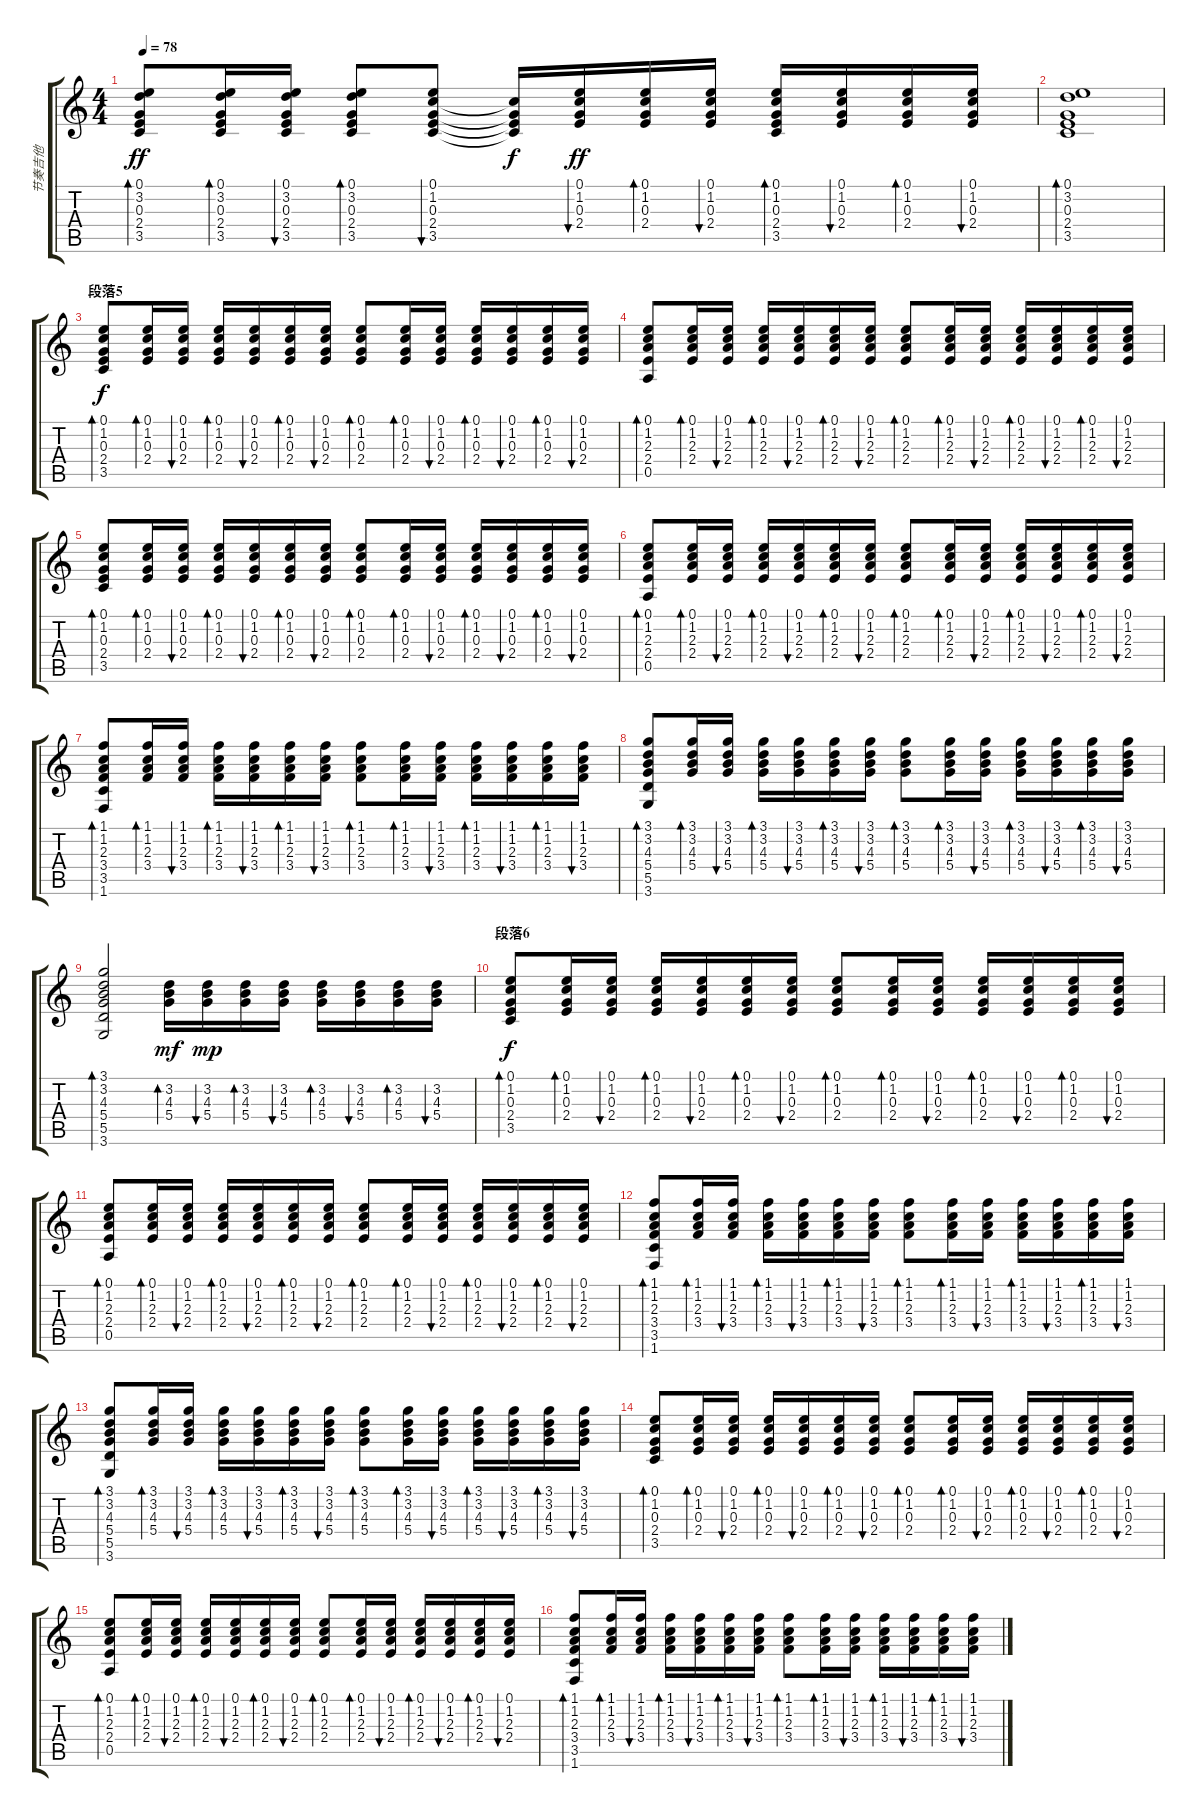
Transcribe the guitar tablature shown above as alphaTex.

\track ("节奏吉他" "节奏吉他") {instrument acousticguitarsteel}
\staff {score tabs}
\tuning (E4 B3 G3 D3 A2 E2) {hide}
\ts (4 4)
\tempo 78
\clef g2
\ks c
(0.1 3.2 0.3 2.4 3.5).8{bd 30 dy ff} (0.1 3.2 0.3 2.4 3.5).16{bd 30} (0.1 3.2 0.3 2.4 3.5).16{bu 30} (0.1 3.2 0.3 2.4 3.5).8{bd 30} (0.1 1.2 0.3 2.4 3.5).8{bu 30} (1.2{t} 0.3{t} 2.4{t} 3.5{t}).16{dy f} (0.1 1.2 0.3 2.4).16{bu 30 dy ff} (0.1 1.2 0.3 2.4).16{bd 30} (0.1 1.2 0.3 2.4).16{bu 30} (0.1 1.2 0.3 2.4 3.5).16{bd 30} (0.1 1.2 0.3 2.4).16{bu 30} (0.1 1.2 0.3 2.4).16{bd 30} (0.1 1.2 0.3 2.4).16{bu 30} |
(0.1 3.2 0.3 2.4 3.5).1{bd 60} |
\section ("" "段落5")
(0.1 1.2 0.3 2.4 3.5).8{bd 30 dy f} (0.1 1.2 0.3 2.4).16{bd 30} (0.1 1.2 0.3 2.4).16{bu 30} (0.1 1.2 0.3 2.4).16{bd 30} (0.1 1.2 0.3 2.4).16{bu 30} (0.1 1.2 0.3 2.4).16{bd 30} (0.1 1.2 0.3 2.4).16{bu 30} (0.1 1.2 0.3 2.4).8{bd 30} (0.1 1.2 0.3 2.4).16{bd 30} (0.1 1.2 0.3 2.4).16{bu 30} (0.1 1.2 0.3 2.4).16{bd 30} (0.1 1.2 0.3 2.4).16{bu 30} (0.1 1.2 0.3 2.4).16{bd 30} (0.1 1.2 0.3 2.4).16{bu 30} |
(0.1 1.2 2.3 2.4 0.5).8{bd 30} (0.1 1.2 2.3 2.4).16{bd 30} (0.1 1.2 2.3 2.4).16{bu 30} (0.1 1.2 2.3 2.4).16{bd 30} (0.1 1.2 2.3 2.4).16{bu 30} (0.1 1.2 2.3 2.4).16{bd 30} (0.1 1.2 2.3 2.4).16{bu 30} (0.1 1.2 2.3 2.4).8{bd 30} (0.1 1.2 2.3 2.4).16{bd 30} (0.1 1.2 2.3 2.4).16{bu 30} (0.1 1.2 2.3 2.4).16{bd 30} (0.1 1.2 2.3 2.4).16{bu 30} (0.1 1.2 2.3 2.4).16{bd 30} (0.1 1.2 2.3 2.4).16{bu 30} |
(0.1 1.2 0.3 2.4 3.5).8{bd 30} (0.1 1.2 0.3 2.4).16{bd 30} (0.1 1.2 0.3 2.4).16{bu 30} (0.1 1.2 0.3 2.4).16{bd 30} (0.1 1.2 0.3 2.4).16{bu 30} (0.1 1.2 0.3 2.4).16{bd 30} (0.1 1.2 0.3 2.4).16{bu 30} (0.1 1.2 0.3 2.4).8{bd 30} (0.1 1.2 0.3 2.4).16{bd 30} (0.1 1.2 0.3 2.4).16{bu 30} (0.1 1.2 0.3 2.4).16{bd 30} (0.1 1.2 0.3 2.4).16{bu 30} (0.1 1.2 0.3 2.4).16{bd 30} (0.1 1.2 0.3 2.4).16{bu 30} |
(0.1 1.2 2.3 2.4 0.5).8{bd 30} (0.1 1.2 2.3 2.4).16{bd 30} (0.1 1.2 2.3 2.4).16{bu 30} (0.1 1.2 2.3 2.4).16{bd 30} (0.1 1.2 2.3 2.4).16{bu 30} (0.1 1.2 2.3 2.4).16{bd 30} (0.1 1.2 2.3 2.4).16{bu 30} (0.1 1.2 2.3 2.4).8{bd 30} (0.1 1.2 2.3 2.4).16{bd 30} (0.1 1.2 2.3 2.4).16{bu 30} (0.1 1.2 2.3 2.4).16{bd 30} (0.1 1.2 2.3 2.4).16{bu 30} (0.1 1.2 2.3 2.4).16{bd 30} (0.1 1.2 2.3 2.4).16{bu 30} |
(1.1 1.2 2.3 3.4 3.5 1.6).8{bd 30} (1.1 1.2 2.3 3.4).16{bd 30} (1.1 1.2 2.3 3.4).16{bu 30} (1.1 1.2 2.3 3.4).16{bd 30} (1.1 1.2 2.3 3.4).16{bu 30} (1.1 1.2 2.3 3.4).16{bd 30} (1.1 1.2 2.3 3.4).16{bu 30} (1.1 1.2 2.3 3.4).8{bd 30} (1.1 1.2 2.3 3.4).16{bd 30} (1.1 1.2 2.3 3.4).16{bu 30} (1.1 1.2 2.3 3.4).16{bd 30} (1.1 1.2 2.3 3.4).16{bu 30} (1.1 1.2 2.3 3.4).16{bd 30} (1.1 1.2 2.3 3.4).16{bu 30} |
(3.1 3.2 4.3 5.4 5.5 3.6).8{bd 30} (3.1 3.2 4.3 5.4).16{bd 30} (3.1 3.2 4.3 5.4).16{bu 30} (3.1 3.2 4.3 5.4).16{bd 30} (3.1 3.2 4.3 5.4).16{bu 30} (3.1 3.2 4.3 5.4).16{bd 30} (3.1 3.2 4.3 5.4).16{bu 30} (3.1 3.2 4.3 5.4).8{bd 30} (3.1 3.2 4.3 5.4).16{bd 30} (3.1 3.2 4.3 5.4).16{bu 30} (3.1 3.2 4.3 5.4).16{bd 30} (3.1 3.2 4.3 5.4).16{bu 30} (3.1 3.2 4.3 5.4).16{bd 30} (3.1 3.2 4.3 5.4).16{bu 30} |
(3.1 3.2 4.3 5.4 5.5 3.6).2{bd 30} (3.2 4.3 5.4).16{bd 30 dy mf} (3.2 4.3 5.4).16{bu 30 dy mp} (3.2 4.3 5.4).16{bd 30} (3.2 4.3 5.4).16{bu 30} (3.2 4.3 5.4).16{bd 30} (3.2 4.3 5.4).16{bu 30} (3.2 4.3 5.4).16{bd 30} (3.2 4.3 5.4).16{bu 30} |
\section ("" "段落6")
(0.1 1.2 0.3 2.4 3.5).8{bd 30 dy f} (0.1 1.2 0.3 2.4).16{bd 30} (0.1 1.2 0.3 2.4).16{bu 30} (0.1 1.2 0.3 2.4).16{bd 30} (0.1 1.2 0.3 2.4).16{bu 30} (0.1 1.2 0.3 2.4).16{bd 30} (0.1 1.2 0.3 2.4).16{bu 30} (0.1 1.2 0.3 2.4).8{bd 30} (0.1 1.2 0.3 2.4).16{bd 30} (0.1 1.2 0.3 2.4).16{bu 30} (0.1 1.2 0.3 2.4).16{bd 30} (0.1 1.2 0.3 2.4).16{bu 30} (0.1 1.2 0.3 2.4).16{bd 30} (0.1 1.2 0.3 2.4).16{bu 30} |
(0.1 1.2 2.3 2.4 0.5).8{bd 30} (0.1 1.2 2.3 2.4).16{bd 30} (0.1 1.2 2.3 2.4).16{bu 30} (0.1 1.2 2.3 2.4).16{bd 30} (0.1 1.2 2.3 2.4).16{bu 30} (0.1 1.2 2.3 2.4).16{bd 30} (0.1 1.2 2.3 2.4).16{bu 30} (0.1 1.2 2.3 2.4).8{bd 30} (0.1 1.2 2.3 2.4).16{bd 30} (0.1 1.2 2.3 2.4).16{bu 30} (0.1 1.2 2.3 2.4).16{bd 30} (0.1 1.2 2.3 2.4).16{bu 30} (0.1 1.2 2.3 2.4).16{bd 30} (0.1 1.2 2.3 2.4).16{bu 30} |
(1.1 1.2 2.3 3.4 3.5 1.6).8{bd 30} (1.1 1.2 2.3 3.4).16{bd 30} (1.1 1.2 2.3 3.4).16{bu 30} (1.1 1.2 2.3 3.4).16{bd 30} (1.1 1.2 2.3 3.4).16{bu 30} (1.1 1.2 2.3 3.4).16{bd 30} (1.1 1.2 2.3 3.4).16{bu 30} (1.1 1.2 2.3 3.4).8{bd 30} (1.1 1.2 2.3 3.4).16{bd 30} (1.1 1.2 2.3 3.4).16{bu 30} (1.1 1.2 2.3 3.4).16{bd 30} (1.1 1.2 2.3 3.4).16{bu 30} (1.1 1.2 2.3 3.4).16{bd 30} (1.1 1.2 2.3 3.4).16{bu 30} |
(3.1 3.2 4.3 5.4 5.5 3.6).8{bd 30} (3.1 3.2 4.3 5.4).16{bd 30} (3.1 3.2 4.3 5.4).16{bu 30} (3.1 3.2 4.3 5.4).16{bd 30} (3.1 3.2 4.3 5.4).16{bu 30} (3.1 3.2 4.3 5.4).16{bd 30} (3.1 3.2 4.3 5.4).16{bu 30} (3.1 3.2 4.3 5.4).8{bd 30} (3.1 3.2 4.3 5.4).16{bd 30} (3.1 3.2 4.3 5.4).16{bu 30} (3.1 3.2 4.3 5.4).16{bd 30} (3.1 3.2 4.3 5.4).16{bu 30} (3.1 3.2 4.3 5.4).16{bd 30} (3.1 3.2 4.3 5.4).16{bu 30} |
(0.1 1.2 0.3 2.4 3.5).8{bd 30} (0.1 1.2 0.3 2.4).16{bd 30} (0.1 1.2 0.3 2.4).16{bu 30} (0.1 1.2 0.3 2.4).16{bd 30} (0.1 1.2 0.3 2.4).16{bu 30} (0.1 1.2 0.3 2.4).16{bd 30} (0.1 1.2 0.3 2.4).16{bu 30} (0.1 1.2 0.3 2.4).8{bd 30} (0.1 1.2 0.3 2.4).16{bd 30} (0.1 1.2 0.3 2.4).16{bu 30} (0.1 1.2 0.3 2.4).16{bd 30} (0.1 1.2 0.3 2.4).16{bu 30} (0.1 1.2 0.3 2.4).16{bd 30} (0.1 1.2 0.3 2.4).16{bu 30} |
(0.1 1.2 2.3 2.4 0.5).8{bd 30} (0.1 1.2 2.3 2.4).16{bd 30} (0.1 1.2 2.3 2.4).16{bu 30} (0.1 1.2 2.3 2.4).16{bd 30} (0.1 1.2 2.3 2.4).16{bu 30} (0.1 1.2 2.3 2.4).16{bd 30} (0.1 1.2 2.3 2.4).16{bu 30} (0.1 1.2 2.3 2.4).8{bd 30} (0.1 1.2 2.3 2.4).16{bd 30} (0.1 1.2 2.3 2.4).16{bu 30} (0.1 1.2 2.3 2.4).16{bd 30} (0.1 1.2 2.3 2.4).16{bu 30} (0.1 1.2 2.3 2.4).16{bd 30} (0.1 1.2 2.3 2.4).16{bu 30} |
(1.1 1.2 2.3 3.4 3.5 1.6).8{bd 30} (1.1 1.2 2.3 3.4).16{bd 30} (1.1 1.2 2.3 3.4).16{bu 30} (1.1 1.2 2.3 3.4).16{bd 30} (1.1 1.2 2.3 3.4).16{bu 30} (1.1 1.2 2.3 3.4).16{bd 30} (1.1 1.2 2.3 3.4).16{bu 30} (1.1 1.2 2.3 3.4).8{bd 30} (1.1 1.2 2.3 3.4).16{bd 30} (1.1 1.2 2.3 3.4).16{bu 30} (1.1 1.2 2.3 3.4).16{bd 30} (1.1 1.2 2.3 3.4).16{bu 30} (1.1 1.2 2.3 3.4).16{bd 30} (1.1 1.2 2.3 3.4).16{bu 30}
